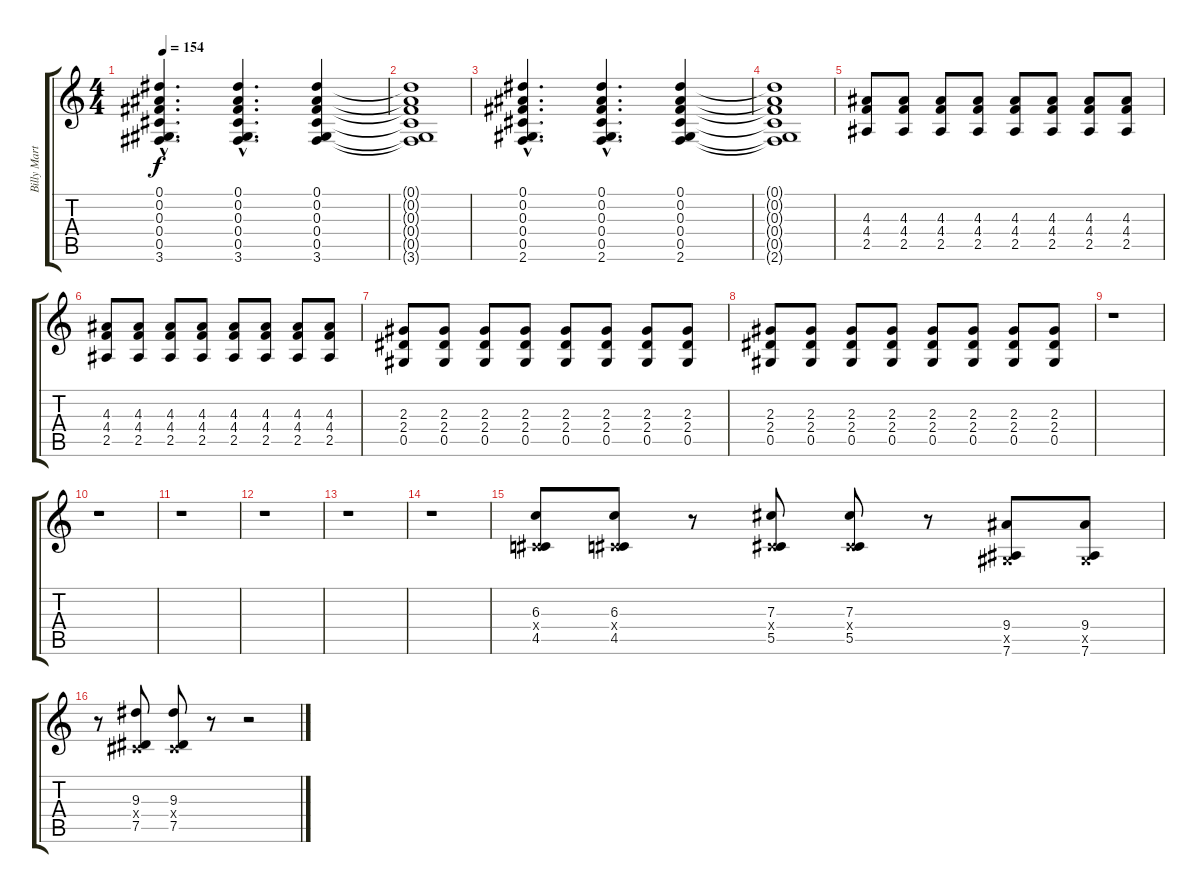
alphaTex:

\track ("Billy Martin - Lead Guitar" "Billy Mart") {instrument overdrivenguitar}
\staff {score tabs}
\tuning (Eb4 Bb3 Gb3 Db3 Ab2 Eb2) {hide}
\ts (4 4)
\tempo 154
\clef g2
\ks c
(0.1{hac} 0.2{hac} 0.3{hac} 0.4{hac} 0.5{hac} 3.6{hac}).4{d dy f} (0.1{hac} 0.2{hac} 0.3{hac} 0.4{hac} 0.5{hac} 3.6{hac}).4{d} (0.1 0.2 0.3 0.4 0.5 3.6).4 |
(0.1{t} 0.2{t} 0.3{t} 0.4{t} 0.5{t} 3.6{t}).1 |
(0.1{hac} 0.2{hac} 0.3{hac} 0.4{hac} 0.5{hac} 2.6{hac}).4{d} (0.1{hac} 0.2{hac} 0.3{hac} 0.4{hac} 0.5{hac} 2.6{hac}).4{d} (0.1 0.2 0.3 0.4 0.5 2.6).4 |
(0.1{t} 0.2{t} 0.3{t} 0.4{t} 0.5{t} 2.6{t}).1 |
(4.3 4.4 2.5).8 (4.3 4.4 2.5).8 (4.3 4.4 2.5).8 (4.3 4.4 2.5).8 (4.3 4.4 2.5).8 (4.3 4.4 2.5).8 (4.3 4.4 2.5).8 (4.3 4.4 2.5).8 |
(4.3 4.4 2.5).8 (4.3 4.4 2.5).8 (4.3 4.4 2.5).8 (4.3 4.4 2.5).8 (4.3 4.4 2.5).8 (4.3 4.4 2.5).8 (4.3 4.4 2.5).8 (4.3 4.4 2.5).8 |
(2.3 2.4 0.5).8 (2.3 2.4 0.5).8 (2.3 2.4 0.5).8 (2.3 2.4 0.5).8 (2.3 2.4 0.5).8 (2.3 2.4 0.5).8 (2.3 2.4 0.5).8 (2.3 2.4 0.5).8 |
(2.3 2.4 0.5).8 (2.3 2.4 0.5).8 (2.3 2.4 0.5).8 (2.3 2.4 0.5).8 (2.3 2.4 0.5).8 (2.3 2.4 0.5).8 (2.3 2.4 0.5).8 (2.3 2.4 0.5).8 |
r.1 |
r.1 |
r.1 |
r.1 |
r.1 |
r.1 |
(6.3 0.4{x} 4.5).8 (6.3 0.4{x} 4.5).8 r.8 (7.3 0.4{x} 5.5).8 (7.3 0.4{x} 5.5).8 r.8 (9.4 0.5{x} 7.6).8 (9.4 0.5{x} 7.6).8 |
r.8 (9.3 0.4{x} 7.5).8 (9.3 0.4{x} 7.5).8 r.8 r.2
